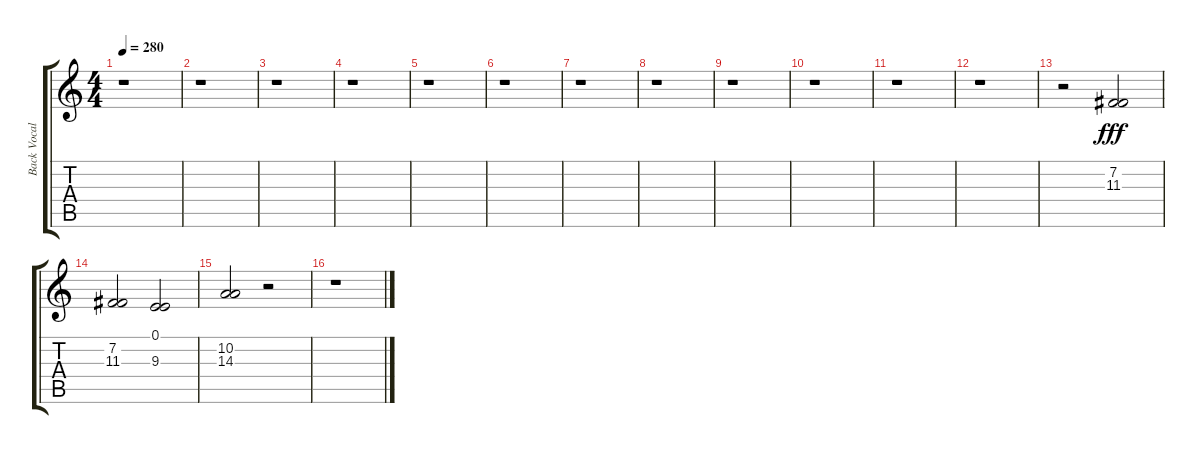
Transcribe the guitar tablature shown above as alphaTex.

\track ("Back Vocals" "Back Vocal") {instrument flute}
\staff {score tabs}
\tuning (E4 B3 G3 D3 A2 E2) {hide}
\ts (4 4)
\tempo 280
\clef g2
\ks c
r.1{dy fff} |
r.1 |
r.1 |
r.1 |
r.1 |
r.1 |
r.1 |
r.1 |
r.1 |
r.1 |
r.1 |
r.1 |
r.2 (7.2 11.3).2 |
(7.2 11.3).2 (0.1 9.3).2 |
(10.2 14.3).2 r.2 |
r.1
